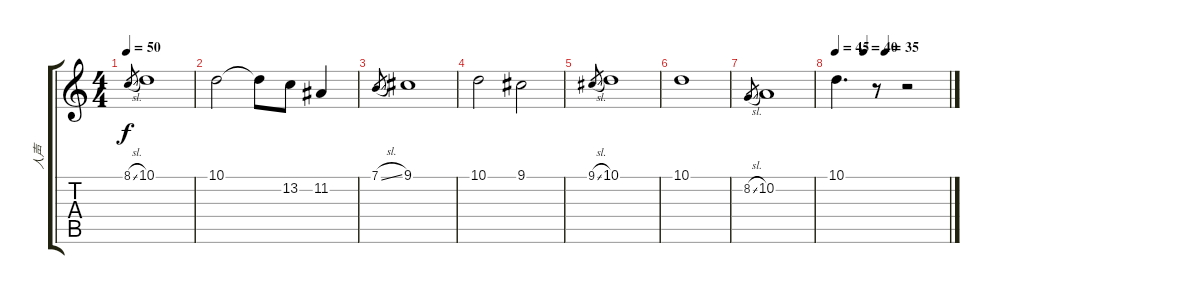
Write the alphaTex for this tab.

\track ("人声" "人声") {instrument stringensemble2}
\staff {score tabs}
\tuning (E4 B3 G3 D3 A2 E2) {hide}
\ts (4 4)
\tempo 50
\clef g2
\ks c
8.1{sl}.8{gr dy f} 10.1.1 |
10.1.2 10.1{t}.8{txt ""} 13.2.8 11.2.4 |
7.1{sl}.8{gr} 9.1.1 |
10.1.2 9.1.2 |
9.1{sl}.8{gr} 10.1.1 |
10.1.1{volume 10} |
8.2{sl}.8{gr} 10.2.1{volume 9} |
\tempo 45
\tempo (40 0.25)
\tempo (35 0.4375)
10.1.4{d volume 9} r.8 r.2
